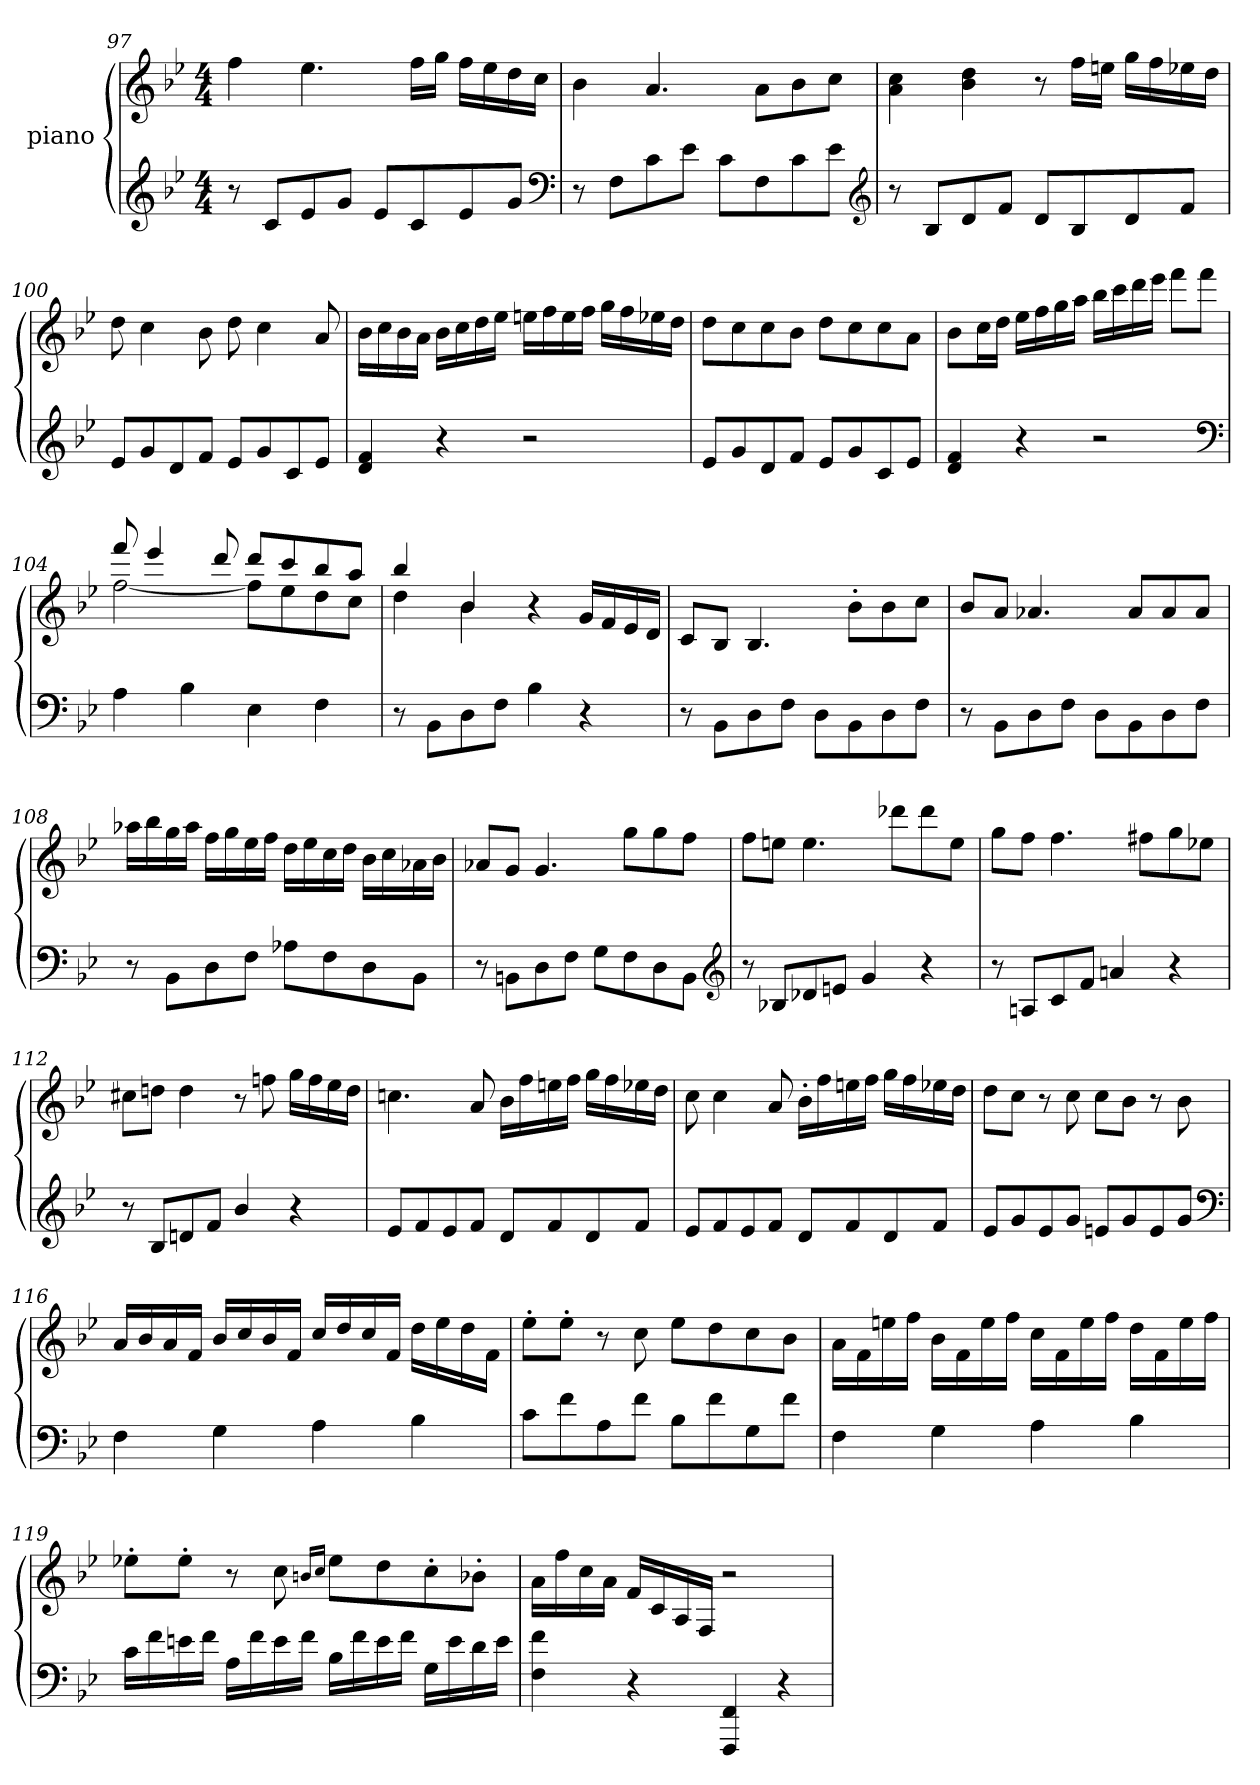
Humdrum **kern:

**kern	**kern
*part2	*part1
*staff2	*staff1
*	*I"piano
*clefG2	*clefG2
*k[b-e-]	*k[b-e-]
*B-:	*B-:
*M4/4	*M4/4
=97	=97
8r	4ff
8cL	.
8e-	4.ee-
8gJ	.
8e-L	.
8c	16ffLL
.	16ggJJ
8e-	16ffLL
.	16ee-
8gJ	16dd
.	16ccJJ
*clefF4	*
=98	=98
8r	4b-
8FL	.
8c	4.a
8e-J	.
8cL	.
8F	8aL
8c	8b-
8e-J	8ccJ
*clefG2	*
=99	=99
8r	4a 4cc
8B-L	.
8d	4b- 4dd
8fJ	.
8dL	8r
8B-	16ffLL
.	16eenJJ
8d	16ggLL
.	16ff
8fJ	16ee-X
.	16ddJJ
=100	=100
8e-L	8dd
8g	4cc
8d	.
8fJ	8b-
8e-L	8dd
8g	4cc
8c	.
8e-J	8a
=101	=101
4d 4f	16b-LL
.	16cc
.	16b-
.	16aJJ
4r	16b-LL
.	16cc
.	16dd
.	16ee-JJ
2r	16eenLL
.	16ff
.	16ee
.	16ffJJ
.	16ggLL
.	16ff
.	16ee-X
.	16ddJJ
=102	=102
8e-L	8ddL
8g	8cc
8d	8cc
8fJ	8b-J
8e-L	8ddL
8g	8cc
8c	8cc
8e-J	8aJ
=103	=103
4d 4f	8b-L
.	16ccL
.	16ddJJ
4r	16ee-LL
.	16ff
.	16gg
.	16aaJJ
2r	16bb-LL
.	16ccc
.	16ddd
.	16eee-JJ
.	8fffL
.	8fffJ
*clefF4	*
=104	=104
*	*^
4A	8fff	[2ff
.	4eee-	.
4B-	.	.
.	8ddd	.
4E-	8dddL	8ffL]
.	8ccc	8ee-
4F	8bb-	8dd
.	8aaJ	8ccJ
=105	=105	=105
8r	4bb-	4dd
8BB-L	.	.
8D	4b-	4b-
8FJ	.	.
4B-	4r	2ryy
4r	16gLL	.
.	16f	.
.	16e-	.
.	16dJJ	.
*	*v	*v
=106	=106
8r	8cL
8BB-L	8B-J
8D	4.B-
8FJ	.
8DL	.
8BB-	8b-'>L
8D	8b-
8FJ	8ccJ
=107	=107
8r	8b-L
8BB-L	8aJ
8D	4.a-X
8FJ	.
8DL	.
8BB-	8a-L
8D	8a-
8FJ	8a-J
=108	=108
8r	16aa-XLL
.	16bb-
8BB-L	16gg
.	16aa-JJ
8D	16ffLL
.	16gg
8FJ	16ee-
.	16ffJJ
8A-XL	16ddLL
.	16ee-
8F	16cc
.	16ddJJ
8D	16b-LL
.	16cc
8BB-J	16a-
.	16b-JJ
=109	=109
8r	8a-XL
8BBnL	8gJ
8D	4.g
8FJ	.
8GL	.
8F	8ggL
8D	8gg
8BBJ	8ffJ
*clefG2	*
=110	=110
8r	8ffL
8B-XL	8eenJ
8d-X	4.ee
8enJ	.
4g	.
.	8ddd-XL
4r	8ddd-
.	8eeJ
=111	=111
8r	8ggL
8AnL	8ffJ
8c	4.ff
8fJ	.
4an	.
.	8ff#XL
4r	8gg
.	8ee-XJ
=112	=112
8r	8cc#XL
8B-L	8ddnJ
8dn	4dd
8fJ	.
4b-/	8r
.	8ffn
4r	16ggLL
.	16ff
.	16ee-
.	16ddJJ
=113	=113
8e-L	4.ccn
8f	.
8e-	.
8fJ	8a
8dL	16b-LL
.	16ff
8f	16een
.	16ffJJ
8d	16ggLL
.	16ff
8fJ	16ee-X
.	16ddJJ
=114	=114
8e-L	8cc
8f	4cc
8e-	.
8fJ	8a
8dL	16b-'>LL
.	16ff
8f	16een
.	16ffJJ
8d	16ggLL
.	16ff
8fJ	16ee-X
.	16ddJJ
=115	=115
8e-L	8ddL
8g	8ccJ
8e-	8r
8gJ	8cc
8enL	8ccL
8g	8b-J
8e	8r
8gJ	8b-
*clefF4	*
=116	=116
4F	16aLL
.	16b-
.	16a
.	16fJJ
4G	16b-LL
.	16cc
.	16b-
.	16fJJ
4A	16ccLL
.	16dd
.	16cc
.	16fJJ
4B-	16ddLL
.	16ee-
.	16dd
.	16fJJ
=117	=117
8cL	8ee-'>L
8f	8ee-'>J
8A	8r
8fJ	8cc
8B-L	8ee-L
8f	8dd
8G	8cc
8fJ	8b-J
=118	=118
4F	16aLL
.	16f
.	16een
.	16ffJJ
4G	16b-LL
.	16f
.	16ee
.	16ffJJ
4A	16ccLL
.	16f
.	16ee
.	16ffJJ
4B-	16ddLL
.	16f
.	16ee
.	16ffJJ
=119	=119
16cLL	8ee-X'>L
16f	.
16en	8ee-'>J
16fJJ	.
16ALL	8r
16f	.
16e	8cc
16fJJ	.
.	16qbnLL
.	16qccJJ
16B-LL	8ee-L
16f	.
16e	8dd
16fJJ	.
16GLL	8cc'>
16e	.
16d	8b-X'>J
16eJJ	.
=120	=120
4F 4f	16aLL
.	16ff
.	16cc
.	16aJJ
4r	16fLL
.	16c
.	16A
.	16FJJ
4FFF 4FF	2r
4r	.
=	=
*-	*-
